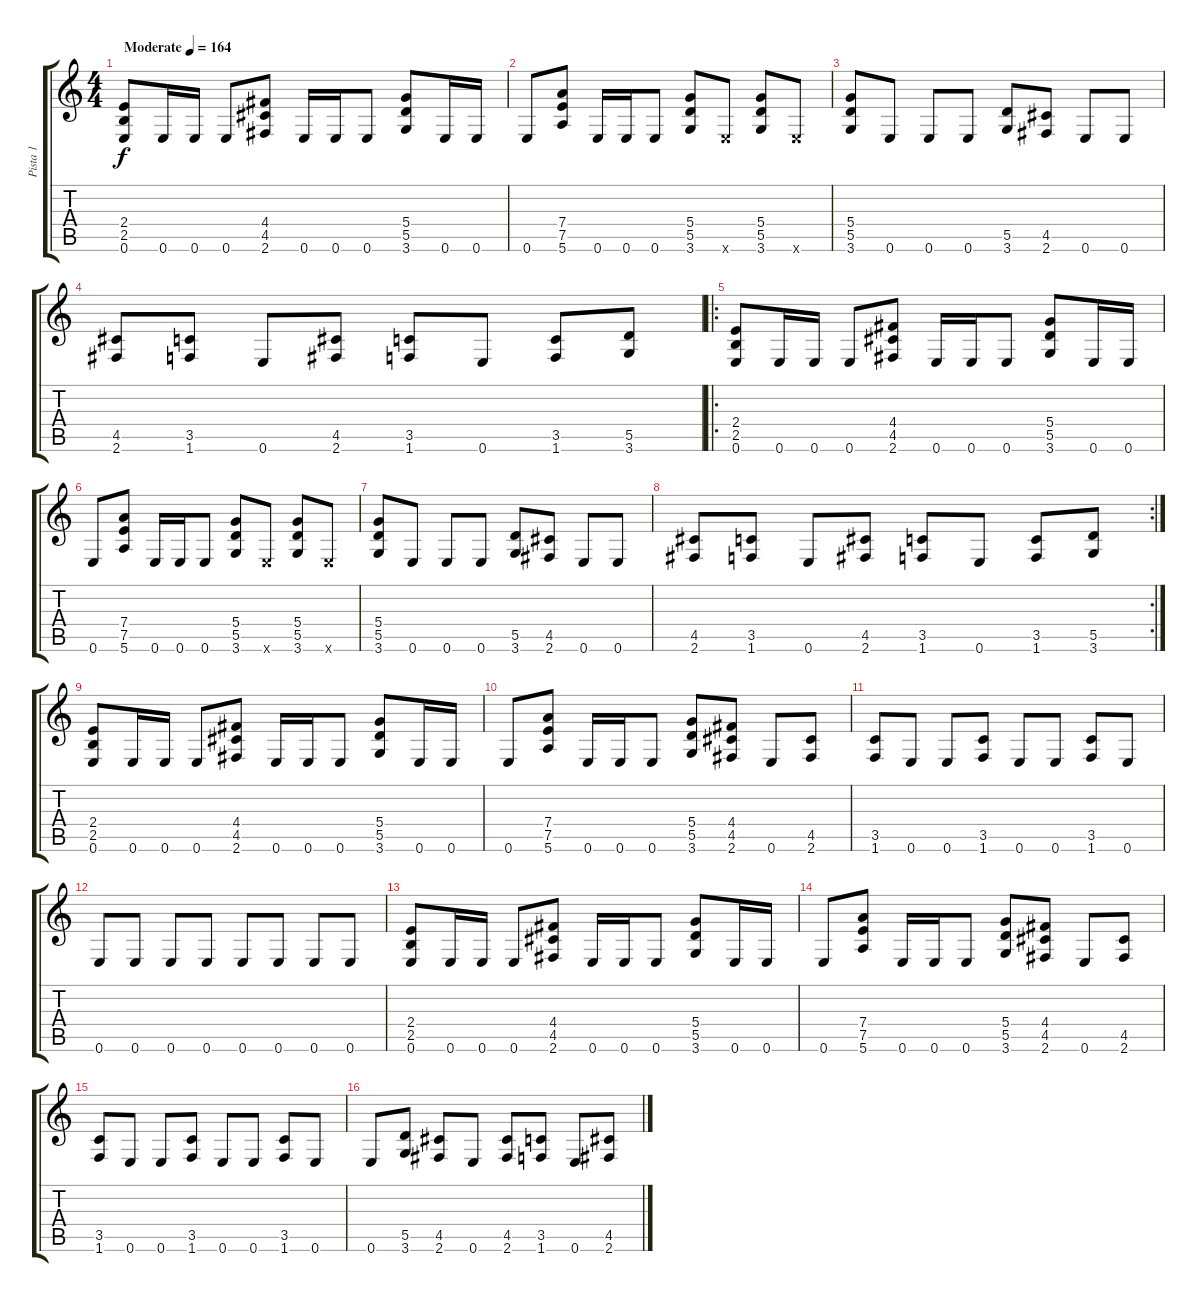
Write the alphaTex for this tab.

\track ("Pista 1" "Pista 1") {mute instrument overdrivenguitar}
\staff {score tabs}
\tuning (E4 B3 G3 D3 A2 E2) {hide}
\ts (4 4)
\tempo (164 "Moderate")
\clef g2
\ks c
(2.4 2.5 0.6).8{dy f instrument overdrivenguitar} 0.6.16 0.6.16 0.6.8 (4.4 4.5 2.6).8 0.6.16 0.6.16 0.6.8 (5.4 5.5 3.6).8 0.6.16 0.6.16 |
0.6.8 (7.4 7.5 5.6).8 0.6.16 0.6.16 0.6.8 (5.4 5.5 3.6).8 0.6{x}.8 (5.4 5.5 3.6).8 0.6{x}.8 |
(5.4 5.5 3.6).8 0.6.8 0.6.8 0.6.8 (5.5 3.6).8 (4.5 2.6).8 0.6.8 0.6.8 |
(4.5 2.6).8 (3.5 1.6).8 0.6.8 (4.5 2.6).8 (3.5 1.6).8 0.6.8 (3.5 1.6).8 (5.5 3.6).8 |
\ro
(2.4 2.5 0.6).8 0.6.16 0.6.16 0.6.8 (4.4 4.5 2.6).8 0.6.16 0.6.16 0.6.8 (5.4 5.5 3.6).8 0.6.16 0.6.16 |
0.6.8 (7.4 7.5 5.6).8 0.6.16 0.6.16 0.6.8 (5.4 5.5 3.6).8 0.6{x}.8 (5.4 5.5 3.6).8 0.6{x}.8 |
(5.4 5.5 3.6).8 0.6.8 0.6.8 0.6.8 (5.5 3.6).8 (4.5 2.6).8 0.6.8 0.6.8 |
\rc 2
(4.5 2.6).8 (3.5 1.6).8 0.6.8 (4.5 2.6).8 (3.5 1.6).8 0.6.8 (3.5 1.6).8 (5.5 3.6).8 |
(2.4 2.5 0.6).8 0.6.16 0.6.16 0.6.8 (4.4 4.5 2.6).8 0.6.16 0.6.16 0.6.8 (5.4 5.5 3.6).8 0.6.16 0.6.16 |
0.6.8 (7.4 7.5 5.6).8 0.6.16 0.6.16 0.6.8 (5.4 5.5 3.6).8 (4.4 4.5 2.6).8 0.6.8 (4.5 2.6).8 |
(3.5 1.6).8 0.6.8 0.6.8 (3.5 1.6).8 0.6.8 0.6.8 (3.5 1.6).8 0.6.8 |
0.6.8 0.6.8 0.6.8 0.6.8 0.6.8 0.6.8 0.6.8 0.6.8 |
(2.4 2.5 0.6).8 0.6.16 0.6.16 0.6.8 (4.4 4.5 2.6).8 0.6.16 0.6.16 0.6.8 (5.4 5.5 3.6).8 0.6.16 0.6.16 |
0.6.8 (7.4 7.5 5.6).8 0.6.16 0.6.16 0.6.8 (5.4 5.5 3.6).8 (4.4 4.5 2.6).8 0.6.8 (4.5 2.6).8 |
(3.5 1.6).8 0.6.8 0.6.8 (3.5 1.6).8 0.6.8 0.6.8 (3.5 1.6).8 0.6.8 |
0.6.8 (5.5 3.6).8 (4.5 2.6).8 0.6.8 (4.5 2.6).8 (3.5 1.6).8 0.6.8 (4.5 2.6).8
